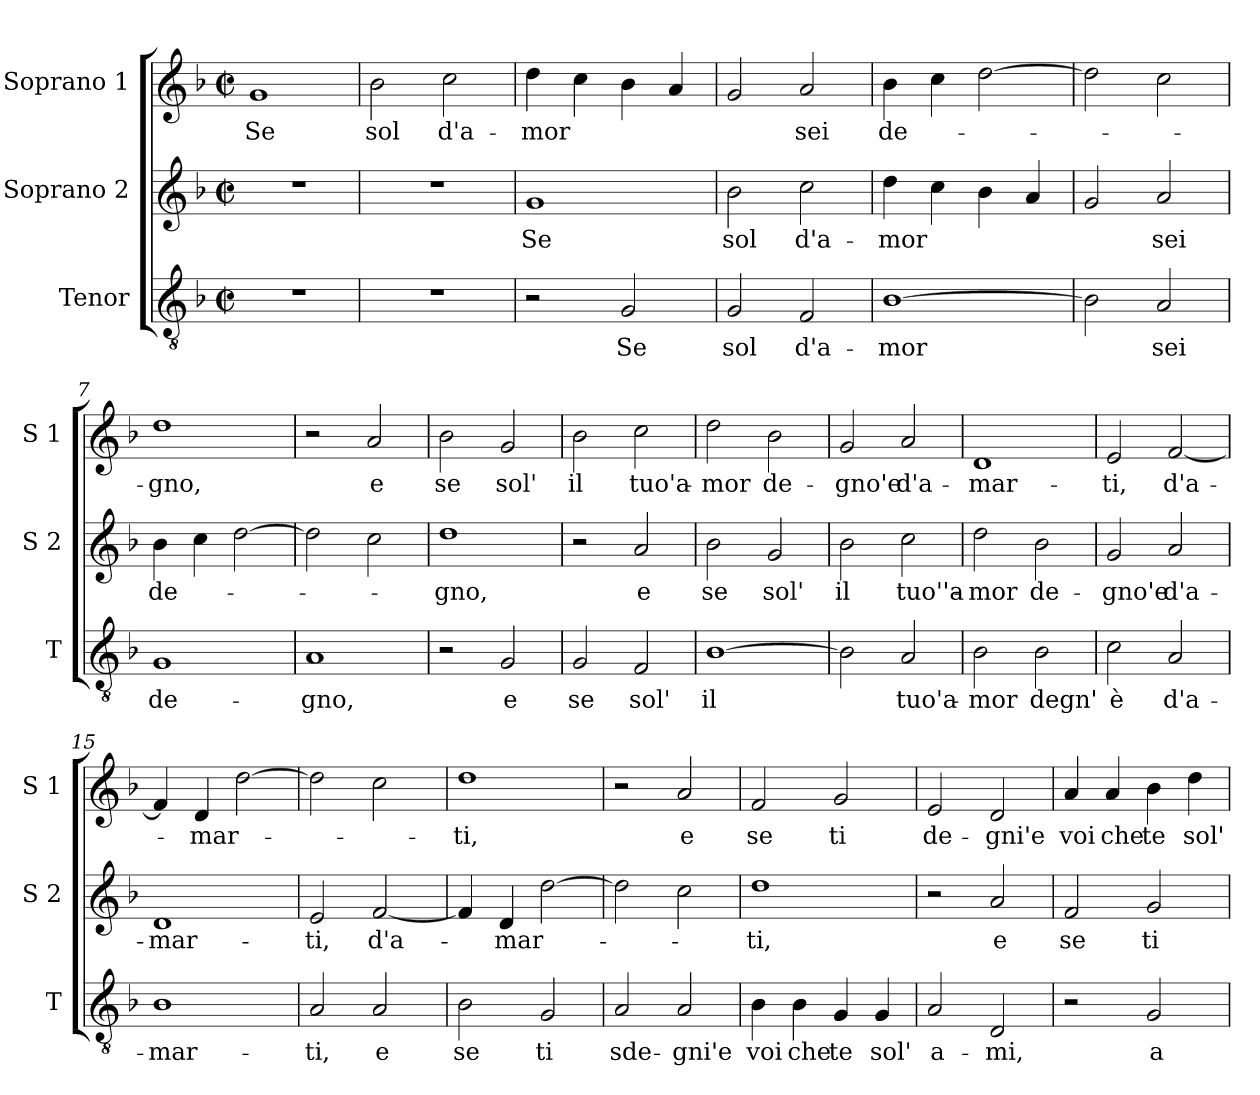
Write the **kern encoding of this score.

**kern	**text	**kern	**text	**kern	**text
*part3	*part3	*part2	*part2	*part1	*part1
*staff3	*staff3	*staff2	*staff2	*staff1	*staff1
*I"Tenor	*	*I"Soprano 2	*	*I"Soprano 1	*
*I'T	*	*I'S 2	*	*I'S 1	*
*clefGv2	*	*clefG2	*	*clefG2	*
*k[b-]	*	*k[b-]	*	*k[b-]	*
*F:	*	*F:	*	*F:	*
*M2/2	*	*M2/2	*	*M2/2	*
*met(c|)	*	*met(c|)	*	*met(c|)	*
=1	=1	=1	=1	=1	=1
!	!	!	!	!	!LO:LY:b
1r	.	1r	.	1g	Se
=2	=2	=2	=2	=2	=2
!	!	!	!	!	!LO:LY:b
1r	.	1r	.	2b-\	sol
!	!	!	!	!	!LO:LY:b
.	.	.	.	2cc\	d'a-
=3	=3	=3	=3	=3	=3
!	!	!	!LO:LY:b	!	!LO:LY:b
2r	.	1g	Se	4dd\	-mor
.	.	.	.	4cc\	.
!	!LO:LY:b	!	!	!	!
2G/	Se	.	.	4b-\	.
.	.	.	.	4a/	.
=4	=4	=4	=4	=4	=4
!	!LO:LY:b	!	!LO:LY:b	!	!
2G/	sol	2b-\	sol	2g/	.
!	!LO:LY:b	!	!LO:LY:b	!	!LO:LY:b
2F/	d'a-	2cc\	d'a-	2a/	sei
=5	=5	=5	=5	=5	=5
!	!LO:LY:b	!	!LO:LY:b	!	!LO:LY:b
[1B-	-mor	4dd\	-mor	4b-\	de-
.	.	4cc\	.	4cc\	.
.	.	4b-\	.	[2dd\	.
.	.	4a/	.	.	.
!!LO:LB:g=z
=6	=6	=6	=6	=6	=6
2B-\]	.	2g/	.	2dd\]	.
!	!LO:LY:b	!	!LO:LY:b	!	!
2A/	sei	2a/	sei	2cc\	.
=7	=7	=7	=7	=7	=7
!	!LO:LY:b	!	!LO:LY:b	!	!LO:LY:b
1G	de-	4b-\	de-	1dd	-gno,
.	.	4cc\	.	.	.
.	.	[2dd\	.	.	.
=8	=8	=8	=8	=8	=8
!	!LO:LY:b	!	!	!	!
1A	-gno,	2dd\]	.	2r	.
!	!	!	!	!	!LO:LY:b
.	.	2cc\	.	2a/	e
=9	=9	=9	=9	=9	=9
!	!	!	!LO:LY:b	!	!LO:LY:b
2r	.	1dd	-gno,	2b-\	se
!	!LO:LY:b	!	!	!	!LO:LY:b
2G/	e	.	.	2g/	sol'
=10	=10	=10	=10	=10	=10
!	!LO:LY:b	!	!	!	!LO:LY:b
2G/	se	2r	.	2b-\	il
!	!LO:LY:b	!	!LO:LY:b	!	!LO:LY:b
2F/	sol'	2a/	e	2cc\	tuo'a-
=11	=11	=11	=11	=11	=11
!	!LO:LY:b	!	!LO:LY:b	!	!LO:LY:b
[1B-	il	2b-\	se	2dd\	-mor
!	!	!	!LO:LY:b	!	!LO:LY:b
.	.	2g/	sol'	2b-\	de-
!!LO:LB:g=z
=12	=12	=12	=12	=12	=12
!	!	!	!LO:LY:b	!	!LO:LY:b
2B-\]	.	2b-\	il	2g/	-gno'e
!	!LO:LY:b	!	!LO:LY:b	!	!LO:LY:b
2A/	tuo'a-	2cc\	tuo''a-	2a/	d'a-
=13	=13	=13	=13	=13	=13
!	!LO:LY:b	!	!LO:LY:b	!	!LO:LY:b
2B-\	-mor	2dd\	-mor	1d	-mar-
!	!LO:LY:b	!	!LO:LY:b	!	!
2B-\	degn'	2b-\	de-	.	.
=14	=14	=14	=14	=14	=14
!	!LO:LY:b	!	!LO:LY:b	!	!LO:LY:b
2c\	è	2g/	-gno'e	2e/	-ti,
!	!LO:LY:b	!	!LO:LY:b	!	!LO:LY:b
2A/	d'a-	2a/	d'a-	[2f/	d'a-
=15	=15	=15	=15	=15	=15
!	!LO:LY:b	!	!LO:LY:b	!	!
1B-	-mar-	1d	-mar-	4f/]	.
!	!	!	!	!	!LO:LY:b
.	.	.	.	4d/	-mar-
.	.	.	.	[2dd\	.
=16	=16	=16	=16	=16	=16
!	!LO:LY:b	!	!LO:LY:b	!	!
2A/	-ti,	2e/	-ti,	2dd\]	.
!	!LO:LY:b	!	!LO:LY:b	!	!
2A/	e	[2f/	d'a-	2cc\	.
=17	=17	=17	=17	=17	=17
!	!LO:LY:b	!	!	!	!LO:LY:b
2B-\	se	4f/]	.	1dd	-ti,
!	!	!	!LO:LY:b	!	!
.	.	4d/	-mar-	.	.
!	!LO:LY:b	!	!	!	!
2G/	ti	[2dd\	.	.	.
!!LO:PB:g=z
=18	=18	=18	=18	=18	=18
!	!LO:LY:b	!	!	!	!
2A/	sde-	2dd\]	.	2r	.
!	!LO:LY:b	!	!	!	!LO:LY:b
2A/	-gni'e	2cc\	.	2a/	e
=19	=19	=19	=19	=19	=19
!	!LO:LY:b	!	!LO:LY:b	!	!LO:LY:b
4B-\	voi	1dd	-ti,	2f/	se
!	!LO:LY:b	!	!	!	!
4B-\	che	.	.	.	.
!	!LO:LY:b	!	!	!	!LO:LY:b
4G/	te	.	.	2g/	ti
!	!LO:LY:b	!	!	!	!
4G/	sol'	.	.	.	.
=20	=20	=20	=20	=20	=20
!	!LO:LY:b	!	!	!	!LO:LY:b
2A/	a-	2r	.	2e/	de-
!	!LO:LY:b	!	!LO:LY:b	!	!LO:LY:b
2D/	-mi,	2a/	e	2d/	-gni'e
=21	=21	=21	=21	=21	=21
!	!	!	!LO:LY:b	!	!LO:LY:b
2r	.	2f/	se	4a/	voi
!	!	!	!	!	!LO:LY:b
.	.	.	.	4a/	che
!	!LO:LY:b	!	!LO:LY:b	!	!LO:LY:b
2G/	a-	2g/	ti	4b-\	te
!	!	!	!	!	!LO:LY:b
.	.	.	.	4dd\	sol'
=	=	=	=	=	=
*-	*-	*-	*-	*-	*-
